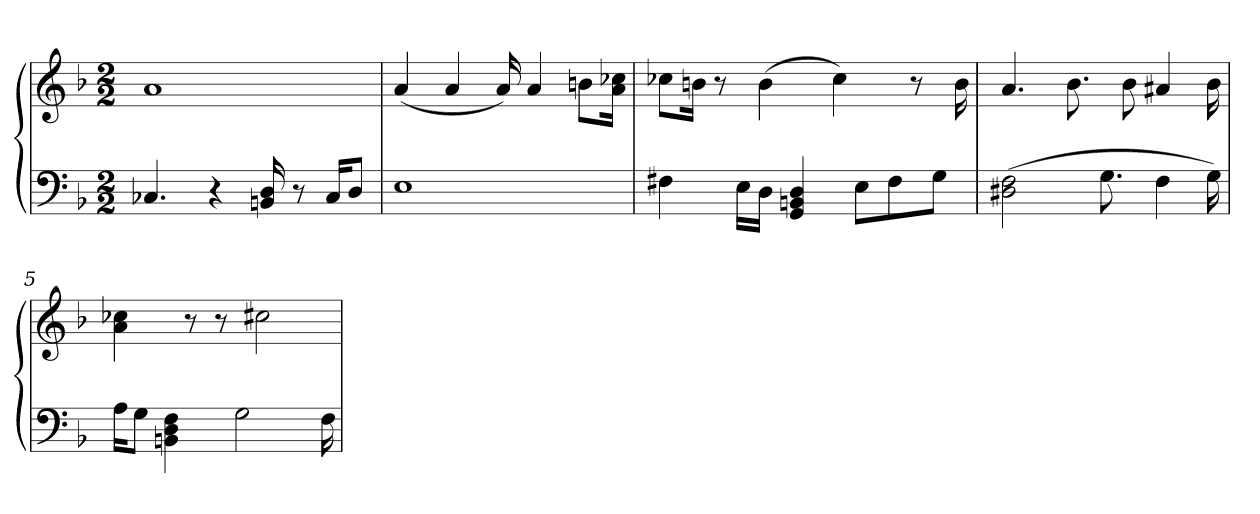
**kern	**kern
*part1	*part1
*staff2	*staff1
*clefF4	*clefG2
*k[b-]	*k[b-]
*M2/2	*M2/2
=1	=1
4.C-X	1a
4r	.
16BBn 16D	.
8r	.
16C-/KL	.
8D/J	.
=2	=2
1E	(4a
.	4a
.	16a)
.	4a
.	8bn\L
.	16a\ 16cc-X\Jk
=3	=3
4F#X	8cc-X\L
.	16bn\Jk
.	8r
16E\LL	.
16D\JJ	(4b
4GG 4BBn 4D	.
.	4cc-)
8E\L	.
8F#\	.
.	8r
8G\J	.
.	16b
=4	=4
(2D#X 2F	4.a
.	8.b-
8.G	.
.	8b-
4F	4a#X
16G)	16b-
=5	=5
16A\KL	4a 4cc-X
8G\J	.
4BBn 4D 4F	.
.	8r
.	8r
2G	.
.	2cc#X
16F	.
=	=
*-	*-
